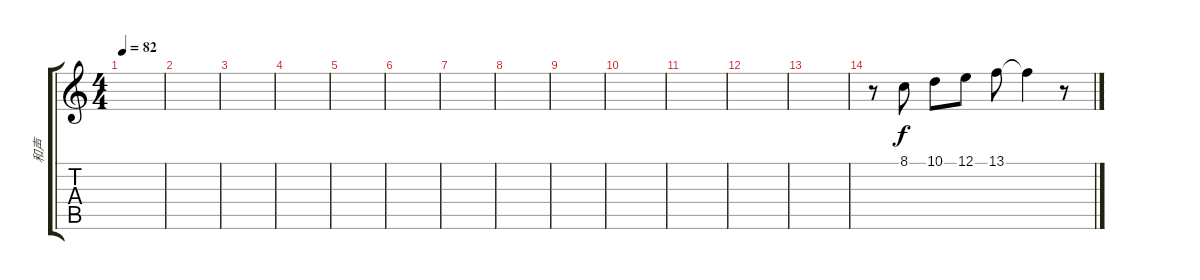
\track ("和声" "和声") {instrument lead3calliope}
\staff {score tabs}
\tuning (E4 B3 G3 D3 A2 E2) {hide}
\ts (4 4)
\tempo 82
\clef g2
\ks c
|
|
|
|
|
|
|
|
|
|
|
|
|
r.8 8.1.8 10.1.8 12.1.8 13.1.8 13.1{t}.4 r.8
